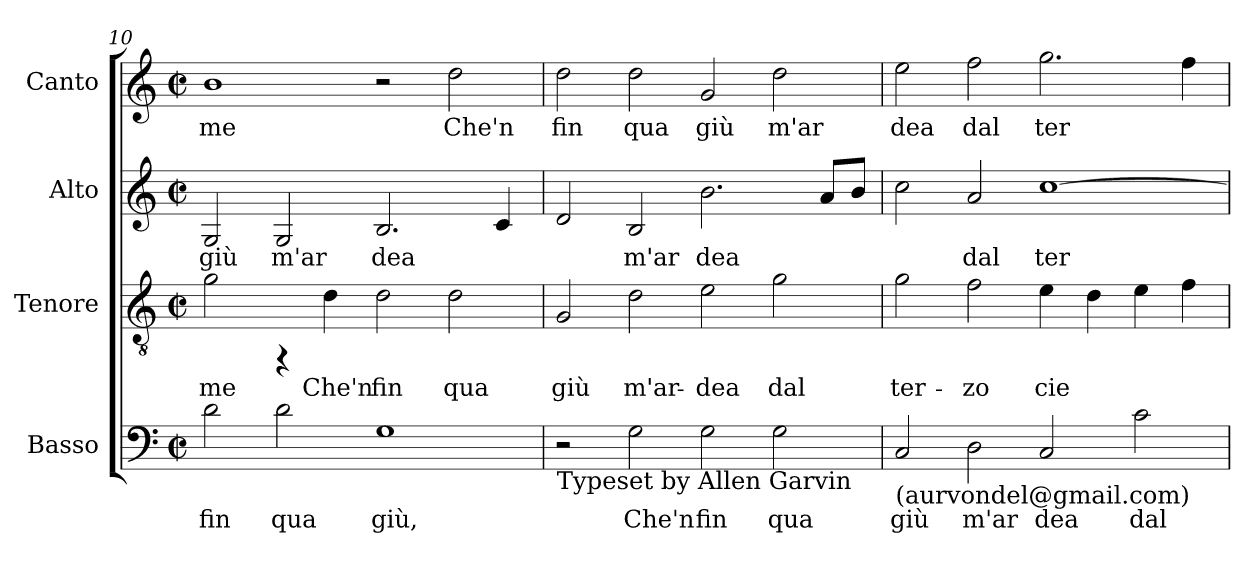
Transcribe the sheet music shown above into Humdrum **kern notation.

**kern	**text	**kern	**text	**kern	**text	**kern	**text
*part4	*part4	*part3	*part3	*part2	*part2	*part1	*part1
*staff4	*staff4	*staff3	*staff3	*staff2	*staff2	*staff1	*staff1
*I"Basso	*	*I"Tenore	*	*I"Alto	*	*I"Canto	*
*I'Basso	*	*I'Tenore	*	*I'Alto	*	*I'Canto	*
*clefF4	*	*clefGv2	*	*clefG2	*	*clefG2	*
*k[]	*	*k[]	*	*k[]	*	*k[]	*
*C:	*	*C:	*	*C:	*	*C:	*
*M2/2	*	*M2/2	*	*M2/2	*	*M2/2	*
*met(c|)	*	*met(c|)	*	*met(c|)	*	*met(c|)	*
=10	=10	=10	=10	=10	=10	=10	=10
!	!LO:LY:b:cj	!	!LO:LY:b:cj	!	!LO:LY:b:cj	!	!LO:LY:b:cj
2d\	fin	2g\	me	2G/	giù	1b	me
!	!LO:LY:b:cj	!	!	!	!LO:LY:b:cj	!	!
2d\	qua	4rFF	.	2G/	m'ar	.	.
!	!	!	!LO:LY:b:cj	!	!	!	!
.	.	4d\	Che'n	.	.	.	.
!	!LO:LY:b:cj	!	!LO:LY:b:cj	!	!LO:LY:b:cj	!	!
1G	giù,	2d\	fin	2.B/	dea	2r	.
!	!	!	!LO:LY:b:cj	!	!	!	!LO:LY:b:cj
.	.	2d\	qua	.	.	2dd\	Che'n
!	!	!	!	!	!LO:LY:b:cj	!	!
.	.	.	.	4c/	.	.	.
=11	=11	=11	=11	=11	=11	=11	=11
!LO:TX:b:t=Typeset by Allen Garvin	!	!	!	!	!	!	!
!	!	!	!LO:LY:b:cj	!	!LO:LY:b:cj	!	!LO:LY:b:cj
2r	.	2G/	giù	2d/	.	2dd\	fin
!	!LO:LY:b:cj	!	!LO:LY:b:cj	!	!LO:LY:b:cj	!	!LO:LY:b:cj
2G\	Che'n	2d\	m'ar-	2B/	m'ar	2dd\	qua
!	!LO:LY:b:cj	!	!LO:LY:b:cj	!	!LO:LY:b:cj	!	!LO:LY:b:cj
2G\	fin	2e\	-dea	2.b\	dea	2g/	giù
!	!LO:LY:b:cj	!	!LO:LY:b:cj	!	!	!	!LO:LY:b:cj
2G\	qua	2g\	dal	.	.	2dd\	m'ar
!	!	!	!	!	!LO:LY:b:cj	!	!
.	.	.	.	8a/L	.	.	.
!	!	!	!	!	!LO:LY:b:cj	!	!
.	.	.	.	8b/J	.	.	.
=12	=12	=12	=12	=12	=12	=12	=12
!LO:TX:b:t=(aurvondel@gmail.com)	!	!	!	!	!	!	!
!	!LO:LY:b:cj	!	!LO:LY:b:cj	!	!LO:LY:b:cj	!	!LO:LY:b:cj
2C/	giù	2g\	ter-	2cc\	.	2ee\	dea
!	!LO:LY:b:cj	!	!LO:LY:b:cj	!	!LO:LY:b:cj	!	!LO:LY:b:cj
2D\	m'ar	2f\	-zo	2a/	dal	2ff\	dal
!	!LO:LY:b:cj	!	!LO:LY:b:cj	!	!LO:LY:b:cj	!	!LO:LY:b:cj
2C/	dea	4e\	cie-	[>1cc	ter	2.gg\	ter
!	!	!	!LO:LY:b:cj	!	!	!	!
.	.	4d\	--	.	.	.	.
!	!LO:LY:b:cj	!	!LO:LY:b:cj	!	!	!	!
2c\	dal	4e\	--	.	.	.	.
!	!	!	!LO:LY:b:cj	!	!	!	!LO:LY:b:cj
.	.	4f\	--	.	.	4ff\	.
=	=	=	=	=	=	=	=
*-	*-	*-	*-	*-	*-	*-	*-
